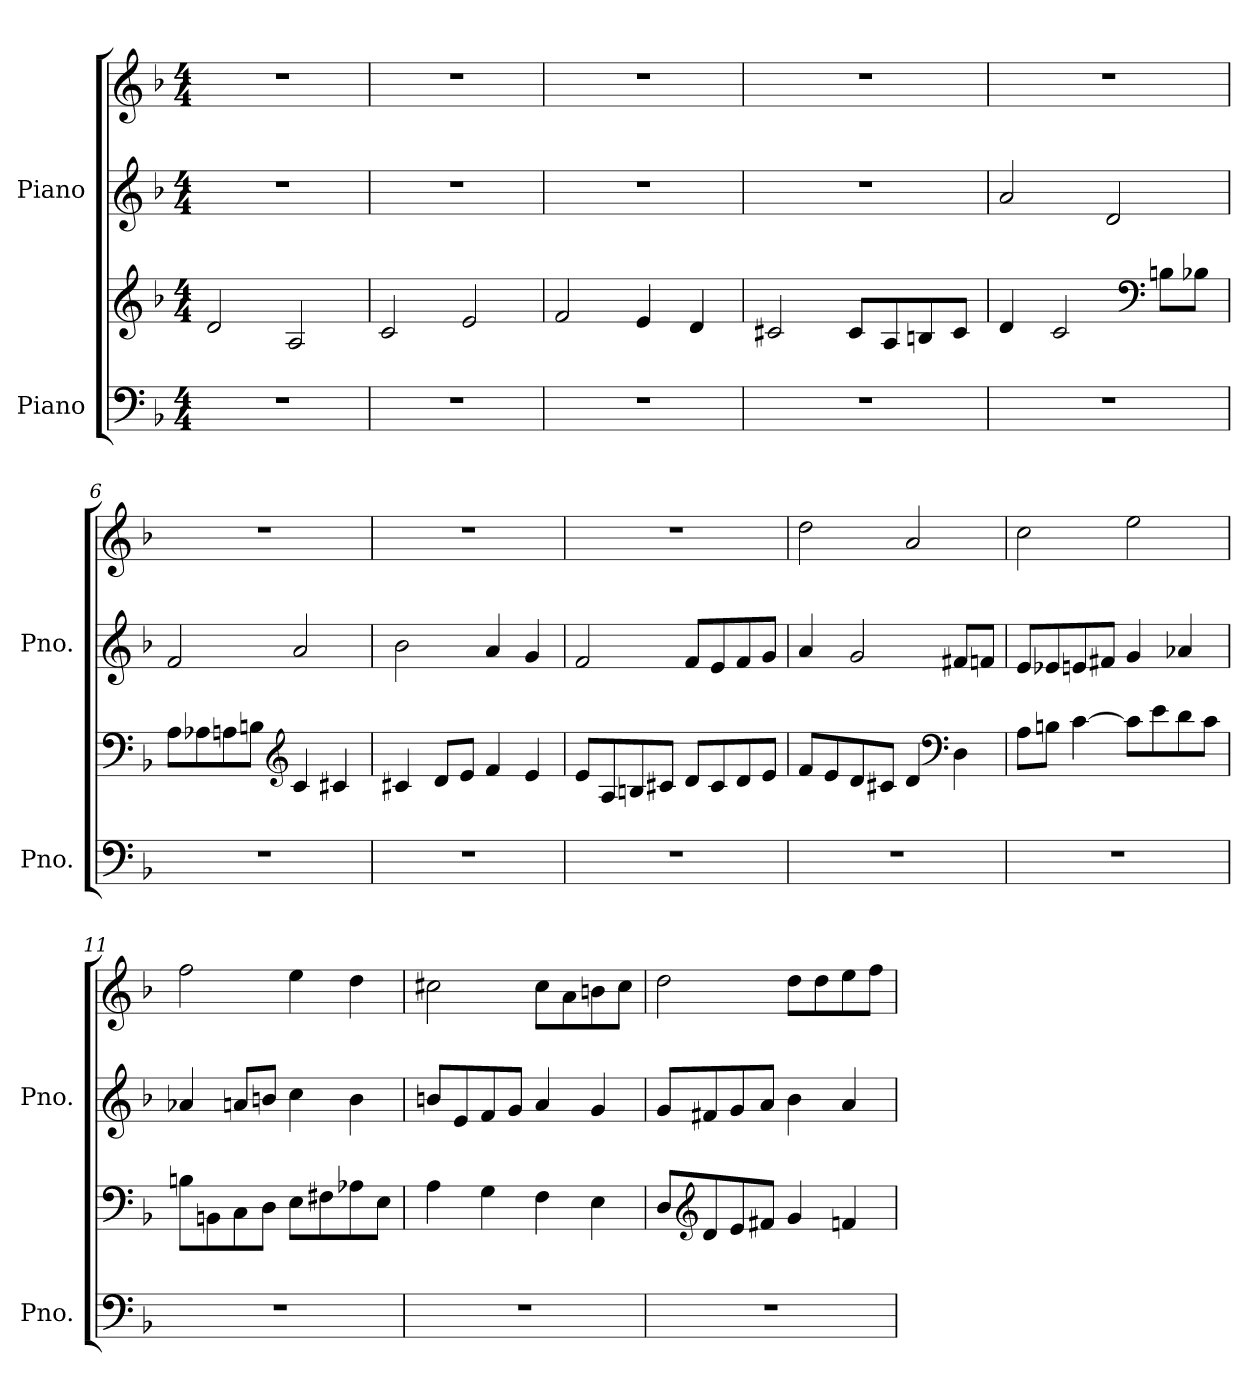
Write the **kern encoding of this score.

**kern	**kern	**kern	**kern
*part2	*part2	*part1	*part1
*staff4	*staff3	*staff2	*staff1
*I"Piano	*	*I"Piano	*
*I'Pno.	*	*I'Pno.	*
*clefF4	*clefG2	*clefG2	*clefG2
*k[b-]	*k[b-]	*k[b-]	*k[b-]
*M4/4	*M4/4	*M4/4	*M4/4
*MM100	*MM100	*MM100	*MM100
=1	=1	=1	=1
1r	2d/	1r	1r
.	2A/	.	.
=2	=2	=2	=2
1r	2c/	1r	1r
.	2e/	.	.
=3	=3	=3	=3
1r	2f/	1r	1r
.	4e/	.	.
.	4d/	.	.
=4	=4	=4	=4
1r	2c#X/	1r	1r
.	8c#/L	.	.
.	8A/	.	.
.	8Bn/	.	.
.	8c#/J	.	.
=5	=5	=5	=5
1r	4d/	2a/	1r
.	2c/	.	.
.	.	2d/	.
*	*clefF4	*	*
.	8Bn\L	.	.
.	8B-X\J	.	.
=6	=6	=6	=6
1r	8A\L	2f/	1r
.	8A-X\	.	.
.	8An\	.	.
.	8Bn\J	.	.
*	*clefG2	*	*
.	4c/	2a/	.
.	4c#X/	.	.
!!LO:LB:g=z
=7	=7	=7	=7
1r	4c#X/	2b-\	1r
.	8d/L	.	.
.	8e/J	.	.
.	4f/	4a/	.
.	4e/	4g/	.
=8	=8	=8	=8
1r	8e/L	2f/	1r
.	8A/	.	.
.	8Bn/	.	.
.	8c#X/J	.	.
.	8d/L	8f/L	.
.	8c#/	8e/	.
.	8d/	8f/	.
.	8e/J	8g/J	.
=9	=9	=9	=9
1r	8f/L	4a/	2dd\
.	8e/	.	.
.	8d/	2g/	.
.	8c#X/J	.	.
.	4d/	.	2a/
*	*clefF4	*	*
.	4D\	8f#X/L	.
.	.	8fn/J	.
=10	=10	=10	=10
1r	8A\L	8e/L	2cc\
.	8Bn\J	8e-X/	.
.	[4c\	8en/	.
.	.	8f#X/J	.
.	8c\L]	4g/	2ee\
.	8e\	.	.
.	8d\	4a-X/	.
.	8c\J	.	.
!!LO:LB:g=z
=11	=11	=11	=11
1r	8Bn\L	4a-X/	2ff\
.	8BBn\	.	.
.	8C\	8an/L	.
.	8D\J	8bn/J	.
.	8E\L	4cc\	4ee\
.	8F#X\	.	.
.	8A-X\	4b\	4dd\
.	8E\J	.	.
=12	=12	=12	=12
1r	4A\	8bn/L	2cc#X\
.	.	8e/	.
.	4G\	8f/	.
.	.	8g/J	.
.	4F\	4a/	8cc#\L
.	.	.	8a\
.	4E\	4g/	8bn\
.	.	.	8cc#\J
=13	=13	=13	=13
1r	8D/L	8g/L	2dd\
*	*clefG2	*	*
.	8d/	8f#X/	.
.	8e/	8g/	.
.	8f#X/J	8a/J	.
.	4g/	4b-\	8dd\L
.	.	.	8dd\
.	4fn/	4a/	8ee\
.	.	.	8ff\J
=	=	=	=
*-	*-	*-	*-
